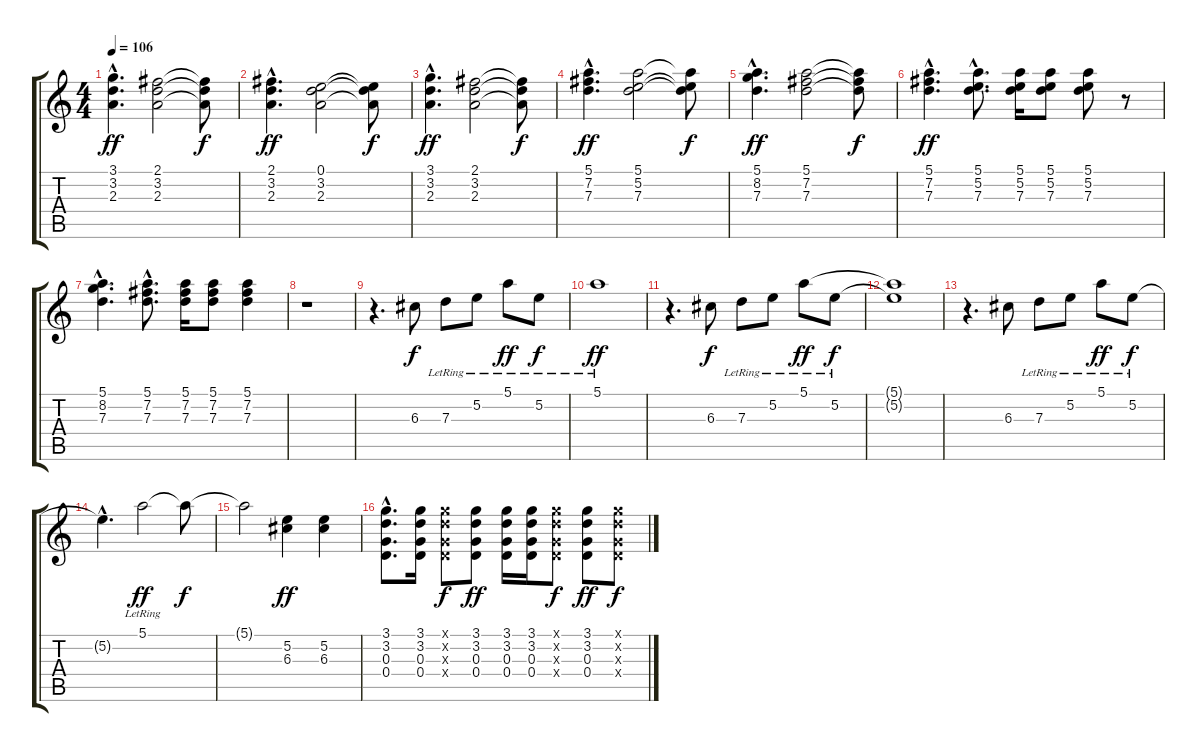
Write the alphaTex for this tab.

\track "" {instrument distortionguitar}
\staff {score tabs}
\tuning (E4 B3 G3 D3 A2 E2) {hide}
\ts (4 4)
\tempo 106
\clef g2
\ks c
(3.1{hac} 3.2{hac} 2.3{hac}).4{d dy ff} (2.1 3.2 2.3).2 (2.1{t} 3.2{t} 2.3{t}).8{dy f} |
(2.1{hac} 3.2{hac} 2.3{hac}).4{d dy ff} (0.1 3.2 2.3).2 (0.1{t} 3.2{t} 2.3{t}).8{dy f} |
(3.1{hac} 3.2{hac} 2.3{hac}).4{d dy ff} (2.1 3.2 2.3).2 (2.1{t} 3.2{t} 2.3{t}).8{dy f} |
(5.1{hac} 7.2{hac} 7.3{hac}).4{d dy ff} (5.1 5.2 7.3).2 (5.1{t} 5.2{t} 7.3{t}).8{dy f} |
(5.1{hac} 8.2{hac} 7.3{hac}).4{d dy ff} (5.1 7.2 7.3).2 (5.1{t} 7.2{t} 7.3{t}).8{dy f} |
(5.1{hac} 7.2{hac} 7.3{hac}).4{d dy ff} (5.1{hac} 5.2{hac} 7.3{hac}).8{d} (5.1 5.2 7.3).16 (5.1 5.2 7.3).8 (5.1 5.2 7.3).8 r.8 |
(5.1{hac} 8.2{hac} 7.3{hac}).4{d} (5.1{hac} 7.2{hac} 7.3{hac}).8{d} (5.1 7.2 7.3).16 (5.1 7.2 7.3).8 (5.1 7.2 7.3).4 |
r.1 |
r.4{d} 6.3.8{dy f} 7.3{lr}.8 5.2{lr}.8 5.1{lr}.8{dy ff} 5.2{lr}.8{dy f} |
5.1{lr}.1{dy ff} |
r.4{d} 6.3.8{dy f} 7.3{lr}.8 5.2{lr}.8 5.1{lr}.8{dy ff} 5.2{lr}.8{dy f} |
(5.1{t} 5.2{t}).1 |
r.4{d} 6.3.8 7.3{lr}.8 5.2{lr}.8 5.1{lr}.8{dy ff} 5.2{lr}.8{dy f} |
5.2{hac t}.4{d} 5.1{lr}.2{dy ff} 5.1{t}.8{dy f} |
5.1{t}.2 (5.2 6.3).4{dy ff} (5.2 6.3).4 |
(3.1{hac} 3.2{hac} 0.3{hac} 0.4{hac}).8{d} (3.1 3.2 0.3 0.4).16 (3.1{x} 3.2{x} 0.3{x} 0.4{x}).8{dy f} (3.1 3.2 0.3 0.4).8{dy ff} (3.1 3.2 0.3 0.4).16 (3.1 3.2 0.3 0.4).16 (3.1{x} 3.2{x} 0.3{x} 0.4{x}).8{dy f} (3.1 3.2 0.3 0.4).8{dy ff} (3.1{x} 3.2{x} 0.3{x} 0.4{x}).8{dy f}
